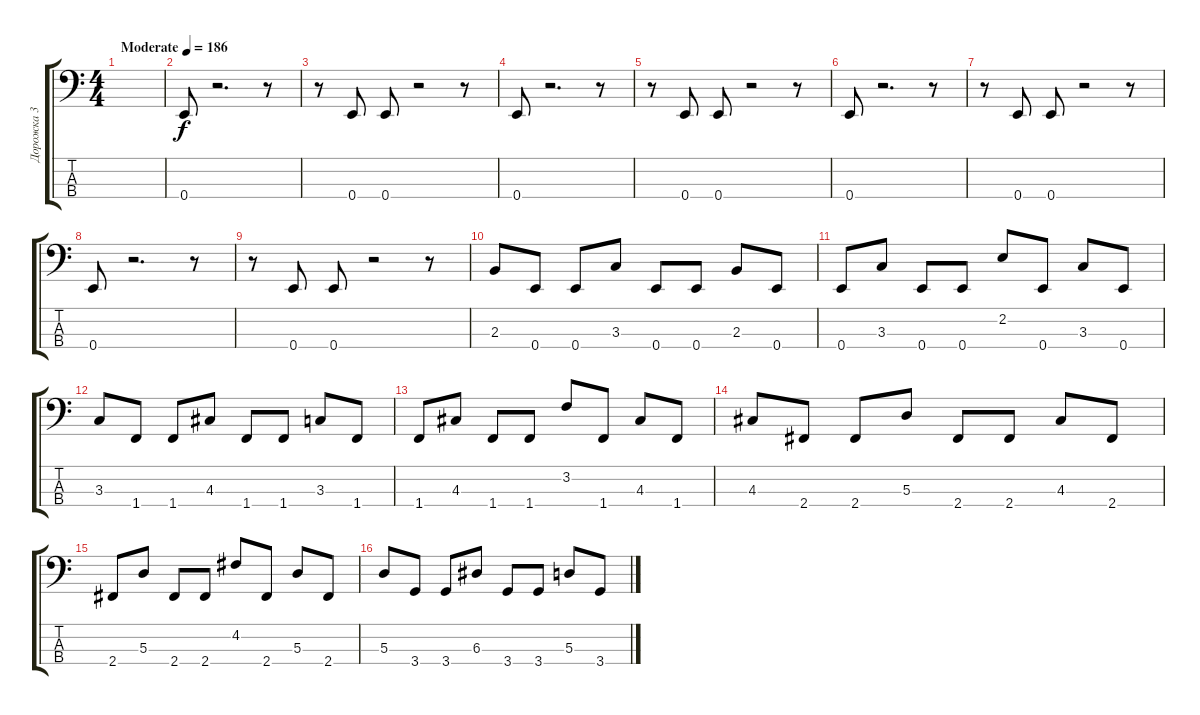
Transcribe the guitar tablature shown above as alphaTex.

\track ("Дорожка 3" "Дорожка 3") {instrument electricbasspick}
\staff {score tabs}
\tuning (G2 D2 A1 E1) {hide}
\ts (4 4)
\tempo (186 "Moderate")
\clef f4
\ks c
|
0.4.8 r.2{d} r.8 |
r.8 0.4.8 0.4.8 r.2 r.8 |
0.4.8 r.2{d} r.8 |
r.8 0.4.8 0.4.8 r.2 r.8 |
0.4.8 r.2{d} r.8 |
r.8 0.4.8 0.4.8 r.2 r.8 |
0.4.8 r.2{d} r.8 |
r.8 0.4.8 0.4.8 r.2 r.8 |
2.3.8 0.4.8 0.4.8 3.3.8 0.4.8 0.4.8 2.3.8 0.4.8 |
0.4.8 3.3.8 0.4.8 0.4.8 2.2.8 0.4.8 3.3.8 0.4.8 |
3.3.8 1.4.8 1.4.8 4.3.8 1.4.8 1.4.8 3.3.8 1.4.8 |
1.4.8 4.3.8 1.4.8 1.4.8 3.2.8 1.4.8 4.3.8 1.4.8 |
4.3.8 2.4.8 2.4.8 5.3.8 2.4.8 2.4.8 4.3.8 2.4.8 |
2.4.8 5.3.8 2.4.8 2.4.8 4.2.8 2.4.8 5.3.8 2.4.8 |
5.3.8 3.4.8 3.4.8 6.3.8 3.4.8 3.4.8 5.3.8 3.4.8
